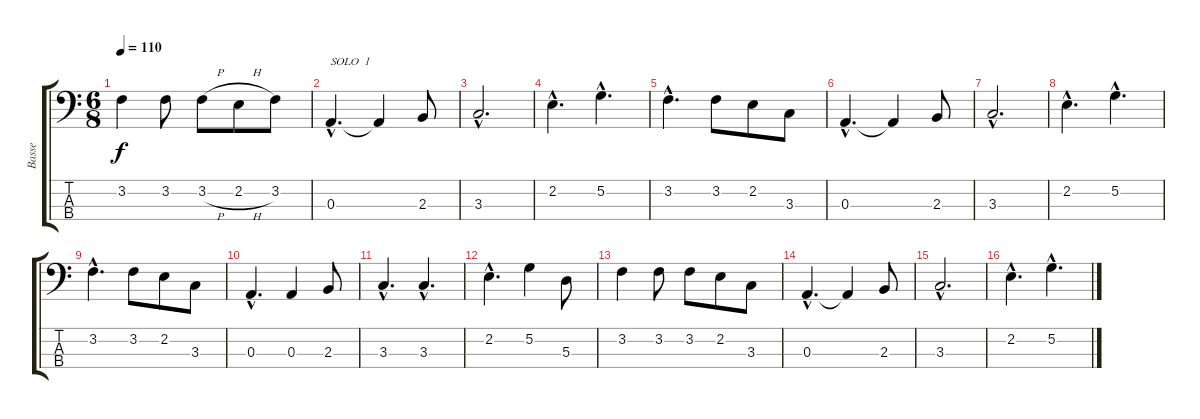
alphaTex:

\track ("Basse" "Basse") {instrument electricbassfinger}
\staff {score tabs}
\tuning (G2 D2 A1 E1) {hide}
\ts (6 8)
\tempo 110
\clef f4
\ks c
3.2.4{dy f} 3.2.8 3.2{h}.8 2.2{h}.8 3.2.8 |
0.3{hac}.4{d txt "SOLO  1"} 0.3{t}.4 2.3.8 |
3.3{hac}.2{d} |
2.2{hac}.4{d} 5.2{hac}.4{d} |
3.2{hac}.4{d} 3.2.8 2.2.8 3.3.8 |
0.3{hac}.4{d} 0.3{t}.4 2.3.8 |
3.3{hac}.2{d} |
2.2{hac}.4{d} 5.2{hac}.4{d} |
3.2{hac}.4{d} 3.2.8 2.2.8 3.3.8 |
0.3{hac}.4{d} 0.3.4 2.3.8 |
3.3{hac}.4{d} 3.3{hac}.4{d} |
2.2{hac}.4{d} 5.2.4 5.3.8 |
3.2.4 3.2.8 3.2.8 2.2.8 3.3.8 |
0.3{hac}.4{d} 0.3{t}.4 2.3.8 |
3.3{hac}.2{d} |
2.2{hac}.4{d} 5.2{hac}.4{d}
